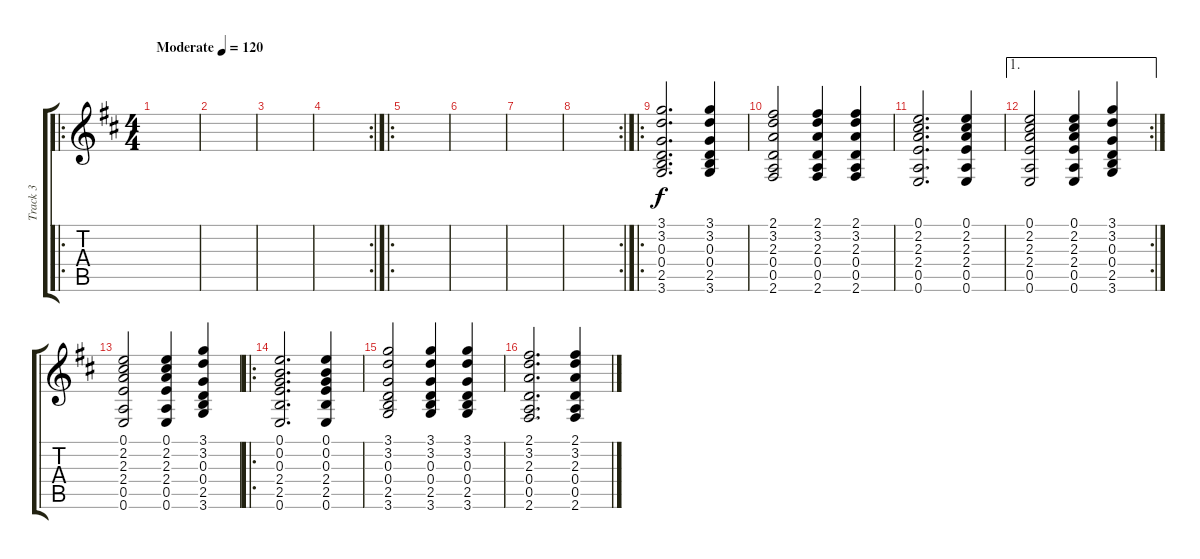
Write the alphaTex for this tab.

\track ("Track 3" "Track 3") {instrument acousticguitarnylon}
\staff {score tabs}
\tuning (E4 B3 G3 D3 A2 E2) {hide}
\ro
\ts (4 4)
\tempo (120 "Moderate")
\clef g2
\ks d
|
|
|
\rc 2
|
\ro
|
|
|
\rc 2
|
\ro
(3.1 3.2 0.3 0.4 2.5 3.6).2{d} (3.1 3.2 0.3 0.4 2.5 3.6).4 |
(2.1 3.2 2.3 0.4 0.5 2.6).2 (2.1 3.2 2.3 0.4 0.5 2.6).4 (2.1 3.2 2.3 0.4 0.5 2.6).4 |
(0.1 2.2 2.3 2.4 0.5 0.6).2{d} (0.1 2.2 2.3 2.4 0.5 0.6).4 |
\ae 1
\rc 2
(0.1 2.2 2.3 2.4 0.5 0.6).2 (0.1 2.2 2.3 2.4 0.5 0.6).4 (3.1 3.2 0.3 0.4 2.5 3.6).4 |
(0.1 2.2 2.3 2.4 0.5 0.6).2 (0.1 2.2 2.3 2.4 0.5 0.6).4 (3.1 3.2 0.3 0.4 2.5 3.6).4 |
\ro
(0.1 0.2 0.3 2.4 2.5 0.6).2{d} (0.1 0.2 0.3 2.4 2.5 0.6).4 |
(3.1 3.2 0.3 0.4 2.5 3.6).2 (3.1 3.2 0.3 0.4 2.5 3.6).4 (3.1 3.2 0.3 0.4 2.5 3.6).4 |
(2.1 3.2 2.3 0.4 0.5 2.6).2{d} (2.1 3.2 2.3 0.4 0.5 2.6).4
